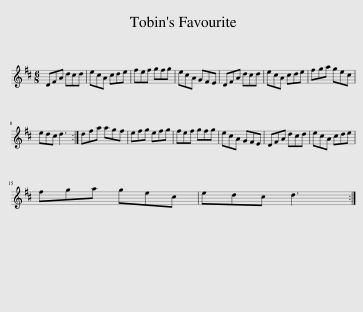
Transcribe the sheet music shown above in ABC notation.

X:1
L:1/8
M:6/8
I:linebreak $
K:D
V:1 treble
V:1
 DFA dcd | ecA cde | fef gfg | ecA GFE | DFA dcd | %5
 ecA cde | fga gec |$ edc d3 :| dfa agf | efg efg | %10
 fef gfg | ecA GFE | DFA dcd | ecA cde |$ fga gec | %15
 edc d3 :| %16
